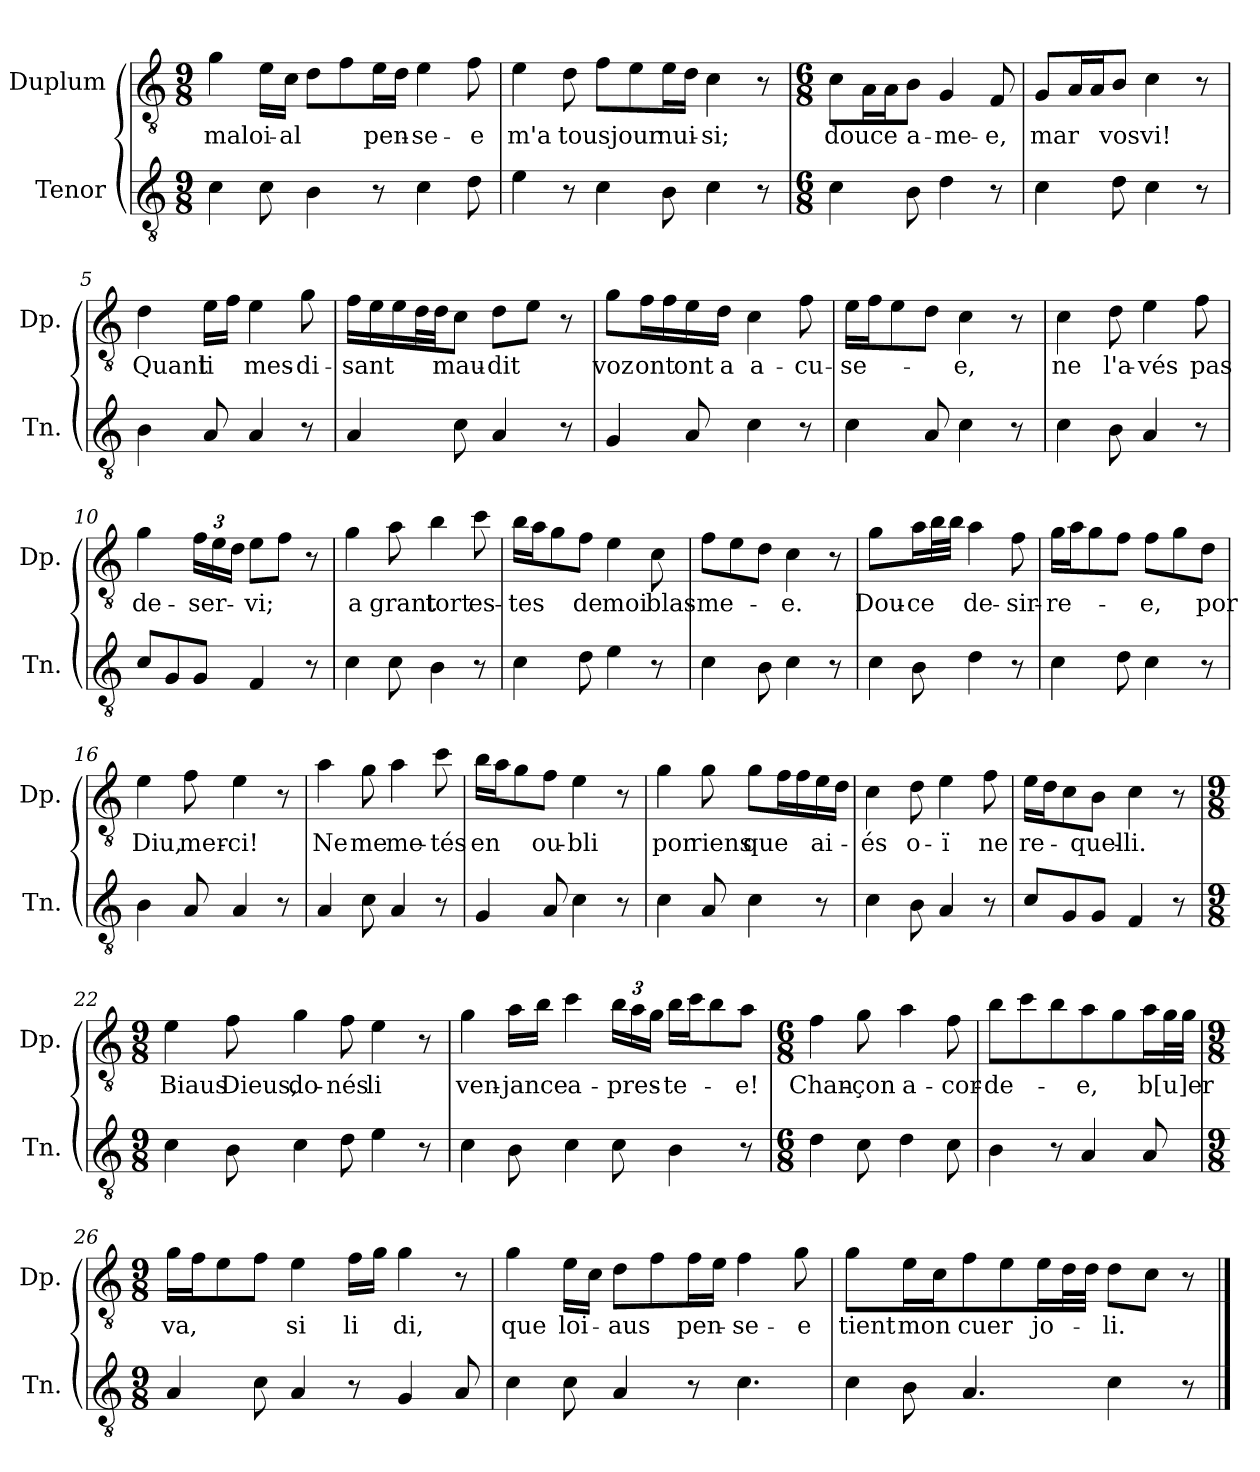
**kern	**kern	**text
*part2	*part1	*part1
*staff2	*staff1	*staff1
*I"Tenor	*I"Duplum	*
*I'Tn.	*I'Dp.	*
*clefGv2	*clefGv2	*
*k[]	*k[]	*
*M9/8	*M9/8	*
=1	=1	=1
!	!	!LO:LY:b
4c\	4g\	ma
!	!	!LO:LY:b
8c\	16e\LL	loi-
!	!	!LO:LY:b
.	16c\JJ	-al
4B\	8d\L	.
.	8f\	.
!	!	!LO:LY:b
8r	16e\L	pen-
.	16d\JJ	.
!	!	!LO:LY:b
4c\	4e\	-se-
!	!	!LO:LY:b
8d\	8f\	-e
=2	=2	=2
!	!	!LO:LY:b
4e\	4e\	m'a
!	!	!LO:LY:b
8r	8d\	tous
4c\	8f\L	.
!	!	!LO:LY:b
.	8e\	jour
!	!	!LO:LY:b
8B\	16e\L	nui-
.	16d\JJ	.
!	!	!LO:LY:b
4c\	4c\	-si;
8r	8r	.
=3	=3	=3
*M6/8	*M6/8	*
!	!	!LO:LY:b
4c\	8c\L	douce
*	*tremolo	*
.	16A\	.
.	16A\	.
*	*Xtremolo	*
!	!	!LO:LY:b
8B\	8B\J	a-
!	!	!LO:LY:b
4d\	4G/	-me-
!	!	!LO:LY:b
8r	8F/	-e,
=4	=4	=4
!	!	!LO:LY:b
4c\	8G/L	mar
*	*tremolo	*
.	16A/	.
.	16A/	.
*	*Xtremolo	*
!	!	!LO:LY:b
8d\	8B/J	vos
!	!	!LO:LY:b
4c\	4c\	vi!
8r	8r	.
=5	=5	=5
!	!	!LO:LY:b
4B\	4d\	Quant
!	!	!LO:LY:b
8A/	16e\LL	li
.	16f\JJ	.
!	!	!LO:LY:b
4A/	4e\	mes-
!	!	!LO:LY:b
8r	8g\	-di-
!!LO:LB:g=z
=6	=6	=6
!	!	!LO:LY:b
4A/	16f\LL	-sant
.	16e\	.
.	16e\	.
*	*tremolo	*
.	32d\	.
.	32d\JJJ	.
*	*Xtremolo	*
!	!	!LO:LY:b
8c\	8c\J	mau-
!	!	!LO:LY:b
4A/	8d\L	-dit
.	8e\J	.
8r	8r	.
=7	=7	=7
!	!	!LO:LY:b
4G/	8g\L	voz
!	!	!LO:LY:b
*	*tremolo	*
.	16f\	ont
.	16f\	.
*	*Xtremolo	*
!	!	!LO:LY:b
8A/	16e\L	ont
!	!	!LO:LY:b
.	16d\JJ	a
!	!	!LO:LY:b
4c\	4c\	a-
!	!	!LO:LY:b
8r	8f\	-cu-
=8	=8	=8
!	!	!LO:LY:b
4c\	16e\LL	-se-
.	16f\J	.
.	8e\	.
8A/	8d\J	.
!	!	!LO:LY:b
4c\	4c\	-e,
8r	8r	.
=9	=9	=9
!	!	!LO:LY:b
4c\	4c\	ne
!	!	!LO:LY:b
8B\	8d\	l'a-
!	!	!LO:LY:b
4A/	4e\	-vés
!	!	!LO:LY:b
8r	8f\	pas
=10	=10	=10
!	!	!LO:LY:b
8c/L	4g\	de-
8G/	.	.
*	*Xbrackettup	*
!	!	!LO:LY:b
8G/J	24f\LL	-ser-
.	24e\	.
.	24d\JJ	.
!	!	!LO:LY:b
4F/	8e\L	-vi;
.	8f\J	.
8r	8r	.
=11	=11	=11
!	!	!LO:LY:b
4c\	4g\	a
!	!	!LO:LY:b
8c\	8a\	grant
!	!	!LO:LY:b
4B\	4b\	tort
!	!	!LO:LY:b
8r	8cc\	es-
!!LO:LB:g=z
=12	=12	=12
!	!	!LO:LY:b
4c\	16b\LL	-tes
.	16a\J	.
.	8g\	.
!	!	!LO:LY:b
8d\	8f\J	de
!	!	!LO:LY:b
4e\	4e\	moi
!	!	!LO:LY:b
8r	8c\	blas-
=13	=13	=13
!	!	!LO:LY:b
4c\	8f\L	-me-
.	8e\	.
8B\	8d\J	.
!	!	!LO:LY:b
4c\	4c\	-e.
8r	8r	.
=14	=14	=14
!	!	!LO:LY:b
4c\	4g\	Dou-
!	!	!LO:LY:b
8B\	16a\LL	-ce
*	*tremolo	*
.	32b\	.
.	32b\JJJ	.
*	*Xtremolo	*
!	!	!LO:LY:b
4d\	4a\	de-
!	!	!LO:LY:b
8r	8f\	-sir-
=15	=15	=15
!	!	!LO:LY:b
4c\	16g\LL	-re-
.	16a\J	.
.	8g\	.
8d\	8f\J	.
!	!	!LO:LY:b
4c\	8f\L	-e,
.	8g\	.
!	!	!LO:LY:b
8r	8d\J	por
=16	=16	=16
!	!	!LO:LY:b
4B\	4e\	Diu,
!	!	!LO:LY:b
8A/	8f\	mer-
!	!	!LO:LY:b
4A/	4e\	-ci!
8r	8r	.
=17	=17	=17
!	!	!LO:LY:b
4A/	4a\	Ne
!	!	!LO:LY:b
8c\	8g\	me
!	!	!LO:LY:b
4A/	4a\	me-
!	!	!LO:LY:b
8r	8cc\	-tés
!!LO:LB:g=z
=18	=18	=18
!	!	!LO:LY:b
4G/	16b\LL	en
.	16a\J	.
.	8g\	.
!	!	!LO:LY:b
8A/	8f\J	ou-
!	!	!LO:LY:b
4c\	4e\	-bli
8r	8r	.
=19	=19	=19
!	!	!LO:LY:b
4c\	4g\	por
!	!	!LO:LY:b
8A/	8g\	riens
!	!	!LO:LY:b
4c\	8g\L	que
*	*tremolo	*
.	16f\	.
.	16f\	.
*	*Xtremolo	*
!	!	!LO:LY:b
8r	16e\L	ai-
.	16d\JJ	.
=20	=20	=20
!	!	!LO:LY:b
4c\	4c\	-és
!	!	!LO:LY:b
8B\	8d\	o-
!	!	!LO:LY:b
4A/	4e\	-ï
!	!	!LO:LY:b
8r	8f\	ne
=21	=21	=21
!	!	!LO:LY:b
8c/L	16e\LL	re-
.	16d\J	.
8G/	8c\	.
!	!	!LO:LY:b
8G/J	8B\J	-quel-
!	!	!LO:LY:b
4F/	4c\	-li.
8r	8r	.
=22	=22	=22
*M9/8	*M9/8	*
!	!	!LO:LY:b
4c\	4e\	Biaus
!	!	!LO:LY:b
8B\	8f\	Dieus,
!	!	!LO:LY:b
4c\	4g\	do-
!	!	!LO:LY:b
8d\	8f\	-nés
!	!	!LO:LY:b
4e\	4e\	li
8r	8r	.
!!LO:LB:g=z
=23	=23	=23
!	!	!LO:LY:b
4c\	4g\	ven-
!	!	!LO:LY:b
8B\	16a\LL	-jance
.	16b\JJ	.
!	!	!LO:LY:b
4c\	4cc\	a-
!	!	!LO:LY:b
8c\	24b\LL	-pres-
.	24a\	.
.	24g\JJ	.
!	!	!LO:LY:b
4B\	16b\LL	-te-
.	16cc\J	.
.	8b\	.
!	!	!LO:LY:b
8r	8a\J	-e!
=24	=24	=24
*M6/8	*M6/8	*
!	!	!LO:LY:b
4d\	4f\	Chan-
!	!	!LO:LY:b
8c\	8g\	-çon
!	!	!LO:LY:b
4d\	4a\	a-
!	!	!LO:LY:b
8c\	8f\	-cor-
=25	=25	=25
!	!	!LO:LY:b
4B\	8b\L	-de-
.	8cc\	.
8r	8b\J	.
!	!	!LO:LY:b
4A/	8a\L	-e,
.	8g\	.
!	!	!LO:LY:b
8A/	16a\L	b[u]er
*	*tremolo	*
.	32g\	.
.	32g\JJJ	.
*	*Xtremolo	*
=26	=26	=26
*M9/8	*M9/8	*
!	!	!LO:LY:b
4A/	16g\LL	va,
.	16f\J	.
.	8e\	.
8c\	8f\J	.
!	!	!LO:LY:b
4A/	4e\	si
!	!	!LO:LY:b
8r	16f\LL	li
.	16g\JJ	.
!	!	!LO:LY:b
4G/	4g\	di,
8A/	8r	.
!!LO:PB:g=z
=27	=27	=27
!	!	!LO:LY:b
4c\	4g\	que
!	!	!LO:LY:b
8c\	16e\LL	loi-
.	16c\JJ	.
!	!	!LO:LY:b
4A/	8d\L	-aus
.	8f\	.
!	!	!LO:LY:b
8r	16f\L	pen-
.	16e\JJ	.
!	!	!LO:LY:b
4.c\	4f\	-se-
!	!	!LO:LY:b
.	8g\	-e
=28	=28	=28
!	!	!LO:LY:b
4c\	4g\	tient
!	!	!LO:LY:b
8B\	16e\LL	mon
.	16c\JJ	.
!	!	!LO:LY:b
4.A/	8f\L	cuer
.	8e\	.
!	!	!LO:LY:b
.	16e\L	jo-
*	*tremolo	*
.	32d\	.
.	32d\JJJ	.
*	*Xtremolo	*
!	!	!LO:LY:b
4c\	8d\L	-li.
.	8c\J	.
8r	8r	.
==	==	==
*-	*-	*-
